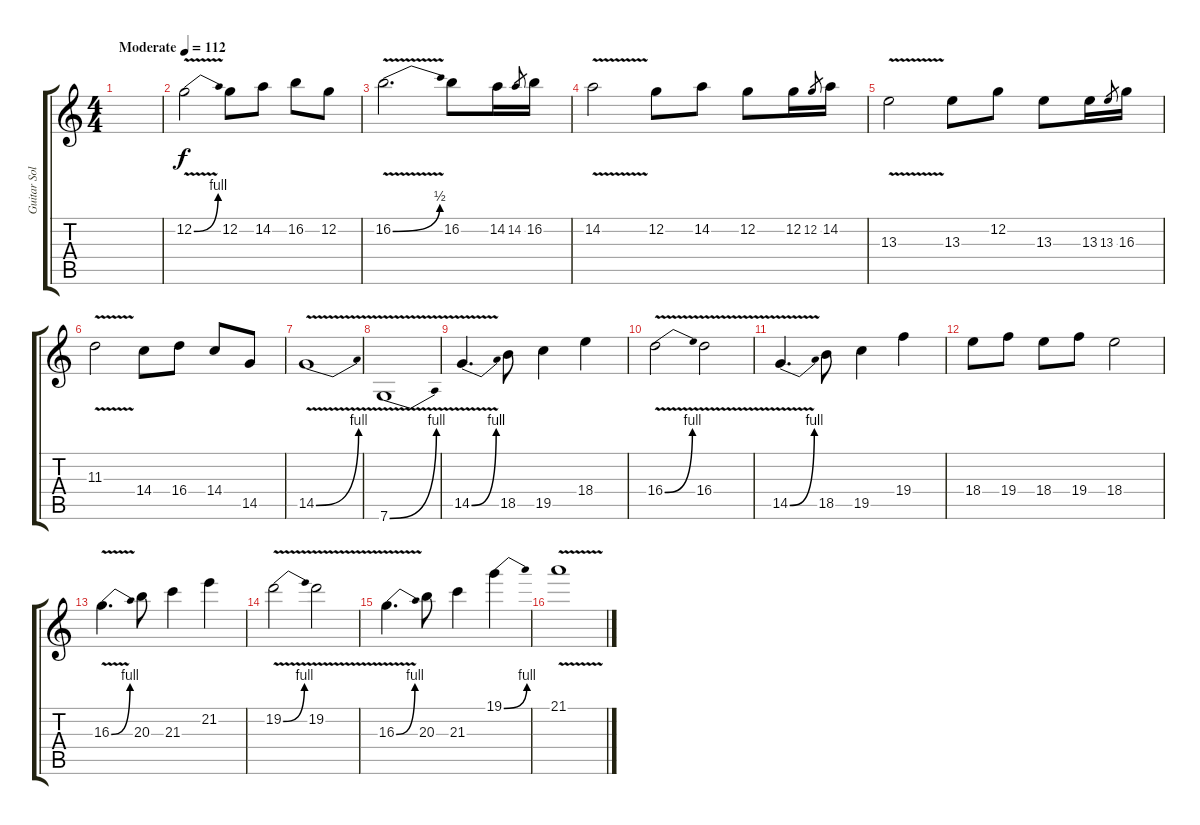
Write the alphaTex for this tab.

\track ("Guitar Solo" "Guitar Sol") {instrument distortionguitar}
\staff {score tabs}
\tuning (C4 G3 Eb3 Bb2 F2 C2) {hide}
\ts (4 4)
\tempo (112 "Moderate")
\clef g2
\ks c
|
12.2{be (bend 0 0 60 4) v}.2 12.2.8 14.2.8 16.2.8 12.2.8 |
16.2{be (bend 0 0 60 2) v}.2{d} 16.2.8 14.2.16 14.2.8{gr} 16.2.16 |
14.2{v}.2 12.2.8 14.2.8 12.2.8 12.2.16 12.2.8{gr} 14.2.16 |
13.3{v}.2 13.3.8 12.2.8 13.3.8 13.3.16 13.3.8{gr} 16.3.16 |
11.3{v}.2 14.4.8 16.4.8 14.4.8 14.5.8 |
14.5{be (bend 0 0 60 4) v}.1 |
7.6{be (bend 0 0 60 4) v}.1 |
14.5{be (bend 0 0 60 4) v}.4{d} 18.5.8 19.5.4 18.4.4 |
16.4{be (bend 0 0 60 4) v}.2 16.4{v}.2 |
14.5{be (bend 0 0 60 4) v}.4{d} 18.5.8 19.5.4 19.4.4 |
18.4.8 19.4.8 18.4.8 19.4.8 18.4.2 |
16.3{be (bend 0 0 60 4) v}.4{d} 20.3.8 21.3.4 21.2.4 |
19.2{be (bend 0 0 60 4) v}.2 19.2{v}.2 |
16.3{be (bend 0 0 60 4) v}.4{d} 20.3.8 21.3.4 19.1{be (bend 0 0 60 4)}.4 |
21.1{v}.1
